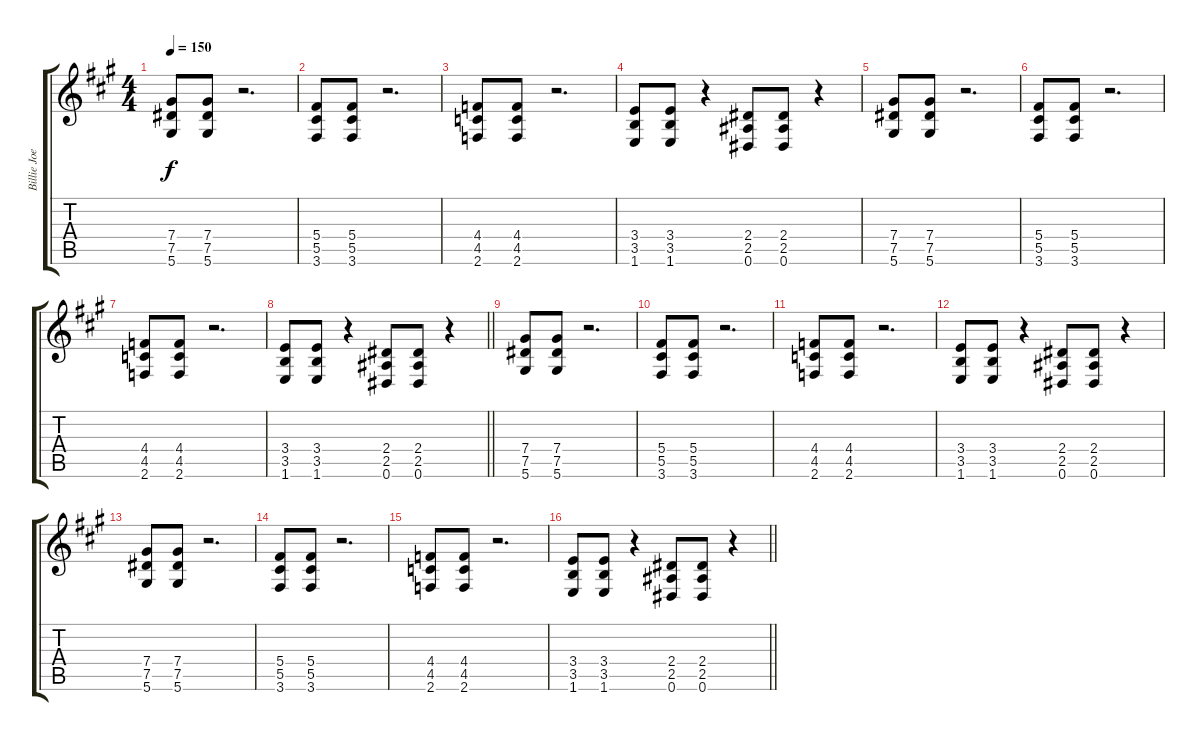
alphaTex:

\track ("Billie Joe Armstrong" "Billie Joe") {instrument distortionguitar}
\staff {score tabs}
\tuning (Eb4 Bb3 Gb3 Db3 Ab2 Eb2) {hide}
\ts (4 4)
\tempo 150
\clef g2
\ks a
(7.4 7.5 5.6).8{dy f} (7.4 7.5 5.6).8 r.2{d} |
(5.4 5.5 3.6).8 (5.4 5.5 3.6).8 r.2{d} |
(4.4 4.5 2.6).8 (4.4 4.5 2.6).8 r.2{d} |
(3.4 3.5 1.6).8 (3.4 3.5 1.6).8 r.4 (2.4 2.5 0.6).8 (2.4 2.5 0.6).8 r.4 |
(7.4 7.5 5.6).8 (7.4 7.5 5.6).8 r.2{d} |
(5.4 5.5 3.6).8 (5.4 5.5 3.6).8 r.2{d} |
(4.4 4.5 2.6).8 (4.4 4.5 2.6).8 r.2{d} |
\barLineRight lightlight
(3.4 3.5 1.6).8 (3.4 3.5 1.6).8 r.4 (2.4 2.5 0.6).8 (2.4 2.5 0.6).8 r.4 |
(7.4 7.5 5.6).8 (7.4 7.5 5.6).8 r.2{d} |
(5.4 5.5 3.6).8 (5.4 5.5 3.6).8 r.2{d} |
(4.4 4.5 2.6).8 (4.4 4.5 2.6).8 r.2{d} |
(3.4 3.5 1.6).8 (3.4 3.5 1.6).8 r.4 (2.4 2.5 0.6).8 (2.4 2.5 0.6).8 r.4 |
(7.4 7.5 5.6).8 (7.4 7.5 5.6).8 r.2{d} |
(5.4 5.5 3.6).8 (5.4 5.5 3.6).8 r.2{d} |
(4.4 4.5 2.6).8 (4.4 4.5 2.6).8 r.2{d} |
\barLineRight lightlight
(3.4 3.5 1.6).8 (3.4 3.5 1.6).8 r.4 (2.4 2.5 0.6).8 (2.4 2.5 0.6).8 r.4
